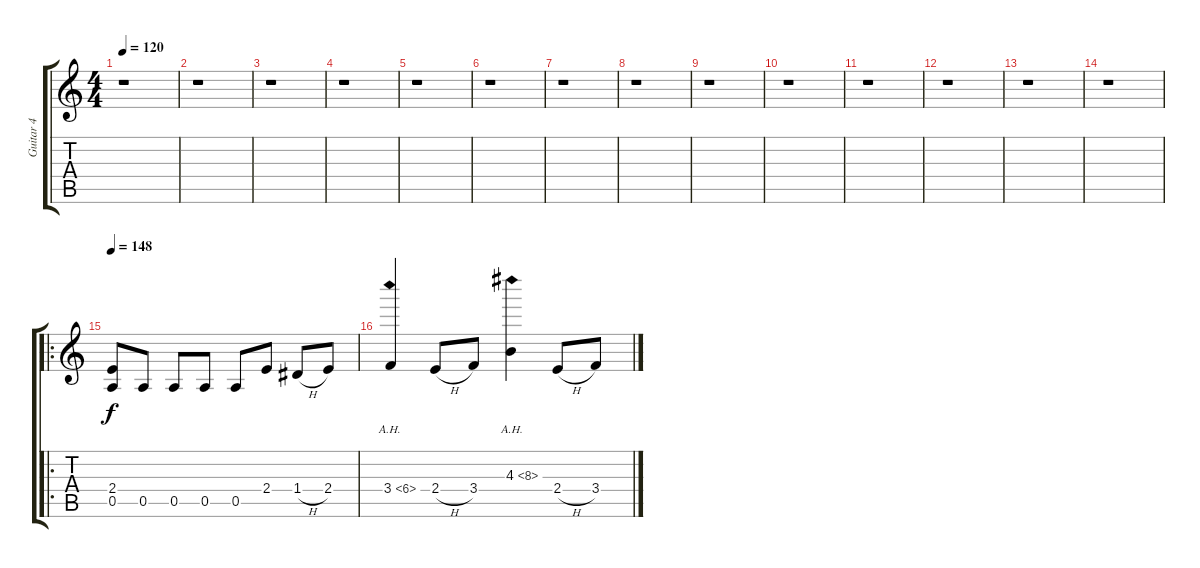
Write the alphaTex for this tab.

\track ("Guitar 4" "Guitar 4") {instrument overdrivenguitar}
\staff {score tabs}
\tuning (E4 B3 G3 D3 A2 E2) {hide}
\ts (4 4)
\tempo 120
\clef g2
\ks c
r.1{dy f} |
r.1 |
r.1 |
r.1 |
r.1 |
r.1 |
r.1 |
r.1 |
r.1 |
r.1 |
r.1 |
r.1 |
r.1 |
r.1 |
\ro
\tempo 148
(2.4 0.5).8 0.5.8 0.5.8 0.5.8 0.5.8 2.4.8 1.4{h}.8 2.4.8 |
3.4{ah 3}.4 2.4{h}.8 3.4.8 4.3{ah 4}.4 2.4{h}.8 3.4.8
